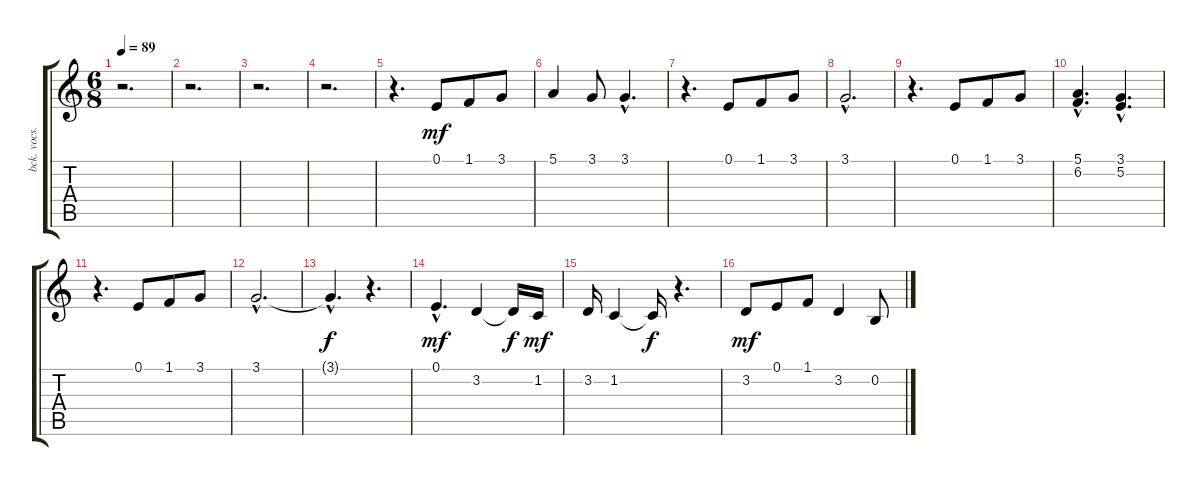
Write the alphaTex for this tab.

\track ("bck. vocs." "bck. vocs.") {instrument flute}
\staff {score tabs}
\tuning (E4 B3 G3 D3 A2 E2) {hide}
\ts (6 8)
\tempo 89
\clef g2
\ks c
r.2{d dy mf} |
r.2{d} |
r.2{d} |
r.2{d} |
r.4{d} 0.1.8 1.1.8 3.1.8 |
5.1.4 3.1.8 3.1{hac}.4{d} |
r.4{d} 0.1.8 1.1.8 3.1.8 |
3.1{hac}.2{d} |
r.4{d} 0.1.8 1.1.8 3.1.8 |
(5.1{hac} 6.2{hac}).4{d} (3.1{hac} 5.2{hac}).4{d} |
r.4{d} 0.1.8 1.1.8 3.1.8 |
3.1{hac}.2{d} |
3.1{hac t}.4{d dy f} r.4{d} |
0.1{hac}.4{d dy mf} 3.2.4 3.2{t}.16{dy f} 1.2.16{dy mf} |
3.2.16 1.2.4 1.2{t}.16{dy f} r.4{d} |
3.2.8{dy mf} 0.1.8 1.1.8 3.2.4 0.2.8
